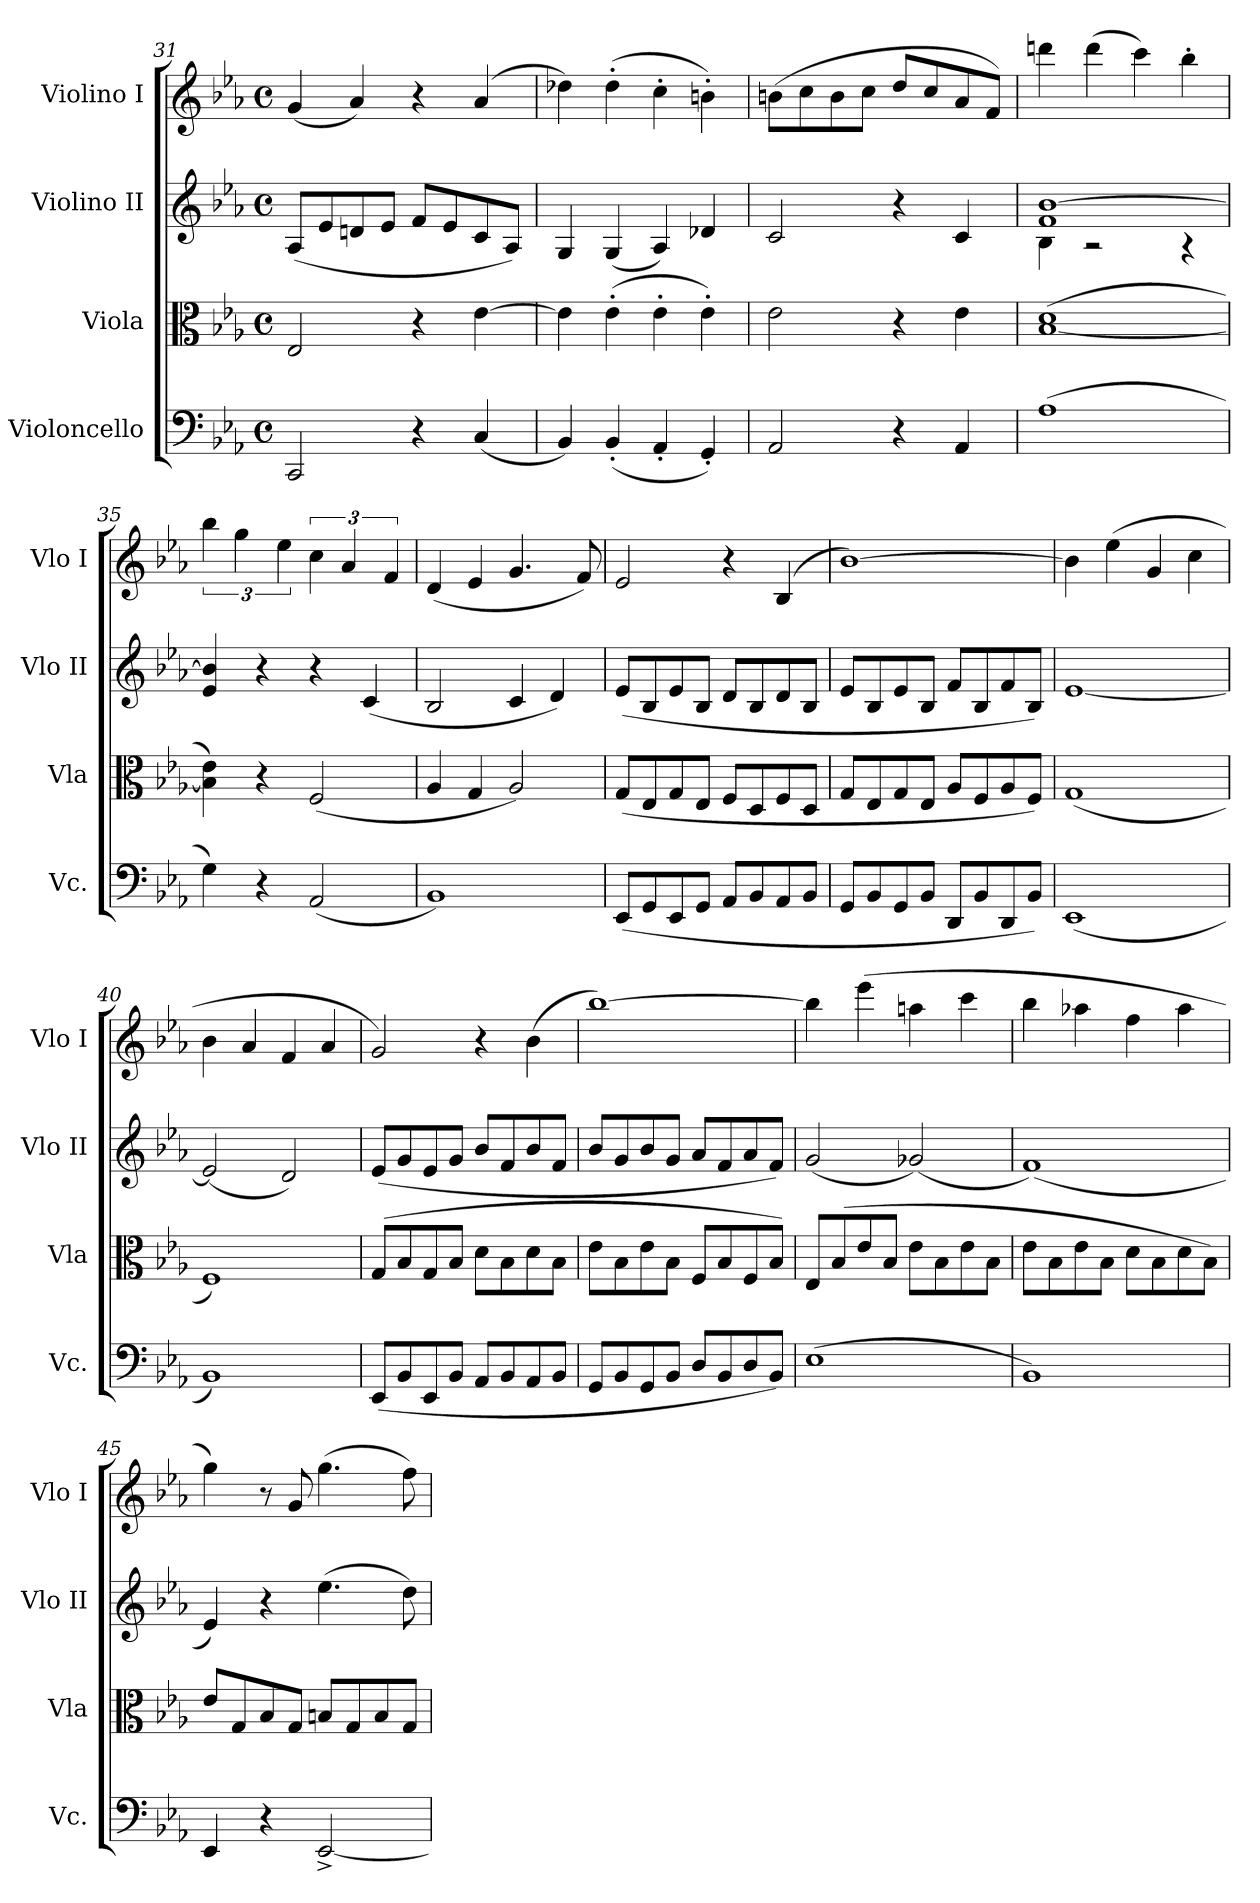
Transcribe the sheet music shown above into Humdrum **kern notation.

**kern	**kern	**kern	**kern
*part4	*part3	*part2	*part1
*staff4	*staff3	*staff2	*staff1
*I"Violoncello	*I"Viola	*I"Violino II	*I"Violino I
*I'Vc.	*I'Vla	*I'Vlo II	*I'Vlo I
*clefF4	*clefC3	*clefG2	*clefG2
*k[b-e-a-]	*k[b-e-a-]	*k[b-e-a-]	*k[b-e-a-]
*M4/4	*M4/4	*M4/4	*M4/4
*met(c)	*met(c)	*met(c)	*met(c)
=31	=31	=31	=31
2CC/	2E-/	(8A-/L	(4g/
.	.	8e-/	.
.	.	8dn/	4a-/)
.	.	8e-/J	.
4r	4r	8f/L	4r
.	.	8e-/	.
(4C/	[4e-\	8c/	(4a-/
.	.	8A-/J)	.
=32	=32	=32	=32
4BB-/)	4e-\]	4G/	4dd-X\)
(4BB-'/	(>4e-'\	(4G/	(>4dd-'\
4AA-'/	4e-'\	4A-/)	4cc'\
4GG'/)	4e-'\)	4d-X/	4bn'\)
=33	=33	=33	=33
2AA-/	2e-\	2c/	(>8bn\L
.	.	.	8cc\
.	.	.	8b\
.	.	.	8cc\J
4r	4r	4r	8dd/L
.	.	.	8cc/
4AA-/	4e-\	4c/	8a-/
.	.	.	8f/J)
=34	=34	=34	=34
*	*	*^	*
(>1A-	([1B- 1d	1f [1b-	4B-\	4dddn\
.	.	.	2r	(>4ddd\
.	.	.	.	4ccc\)
.	.	.	4r	4bb-'\
*	*	*v	*v	*
=35	=35	=35	=35
4G\)	4B-\] 4e-\)	4e-/ 4b-/]	6bb-\
.	.	.	6gg\
4r	4r	4r	.
.	.	.	6ee-\
(2AA-/	(2F/	4r	6cc\
.	.	.	6a-/
.	.	(4c/	.
.	.	.	6f/
=36	=36	=36	=36
1BB-)	4A-/	2B-/	(4d/
.	4G/	.	4e-/
.	2A-/)	4c/	4.g/
.	.	4d/)	.
.	.	.	8f/)
!!LO:PB:g=z
=37	=37	=37	=37
(>8EE-/L	(>8G/L	(>8e-/L	2e-/
8GG/	8E-/	8B-/	.
8EE-/	8G/	8e-/	.
8GG/J	8E-/J	8B-/J	.
8AA-/L	8F/L	8d/L	4r
8BB-/	8D/	8B-/	.
8AA-/	8F/	8d/	(4B-/
8BB-/J	8D/J	8B-/J	.
=38	=38	=38	=38
8GG/L	8G/L	8e-/L	[1b-)
8BB-/	8E-/	8B-/	.
8GG/	8G/	8e-/	.
8BB-/J	8E-/J	8B-/J	.
8DD/L	8A-/L	8f/L	.
8BB-/	8F/	8B-/	.
8DD/	8A-/	8f/	.
8BB-/J)	8F/J)	8B-/J)	.
=39	=39	=39	=39
(1EE-	(1G	[1e-	4b-\]
.	.	.	(>4ee-\
.	.	.	4g/
.	.	.	4cc\
=40	=40	=40	=40
1BB-)	1F)	(2e-/]	4b-\
.	.	.	4a-/
.	.	2d/)	4f/
.	.	.	4a-/
=41	=41	=41	=41
(>8EE-/L	(>8G/L	(>8e-/L	2g/)
8BB-/	8B-/	8g/	.
8EE-/	8G/	8e-/	.
8BB-/J	8B-/J	8g/J	.
8AA-/L	8d\L	8b-/L	4r
8BB-/	8B-\	8f/	.
8AA-/	8d\	8b-/	(>4b-\
8BB-/J	8B-\J	8f/J	.
=42	=42	=42	=42
8GG/L	8e-\L	8b-/L	[1bb-)
8BB-/	8B-\	8g/	.
8GG/	8e-\	8b-/	.
8BB-/J	8B-\J	8g/J	.
8D/L	8F/L	8a-/L	.
8BB-/	8B-/	8f/	.
8D/	8F/	8a-/	.
8BB-/J)	8B-/J)	8f/J)	.
=43	=43	=43	=43
(>1E-	8E-/L	(2g/	4bb-\]
.	(>8B-/	.	.
.	8e-/	.	(>4eee-\
.	8B-/J	.	.
.	8e-\L	(2g-X/)	4aan\
.	8B-\	.	.
.	8e-\	.	4ccc\
.	8B-\J	.	.
=44	=44	=44	=44
1BB-)	8e-\L	(1f)	4bb-\
.	8B-\	.	.
.	8e-\	.	4aa-X\
.	8B-\J	.	.
.	8d\L	.	4ff\
.	8B-\	.	.
.	8d\	.	4aa-\
.	8B-\J)	.	.
!!LO:LB:g=z
=45	=45	=45	=45
4EE-/	8e-/L	4e-/)	4gg\)
.	8G/	.	.
4r	8B-/	4r	8r
.	8G/J	.	8g/
[2EE-^/	8Bn/L	(>4.ee-\	(>4.gg\
.	8G/	.	.
.	8B/	.	.
.	8G/J	8dd\)	8ff\)
=	=	=	=
*-	*-	*-	*-
